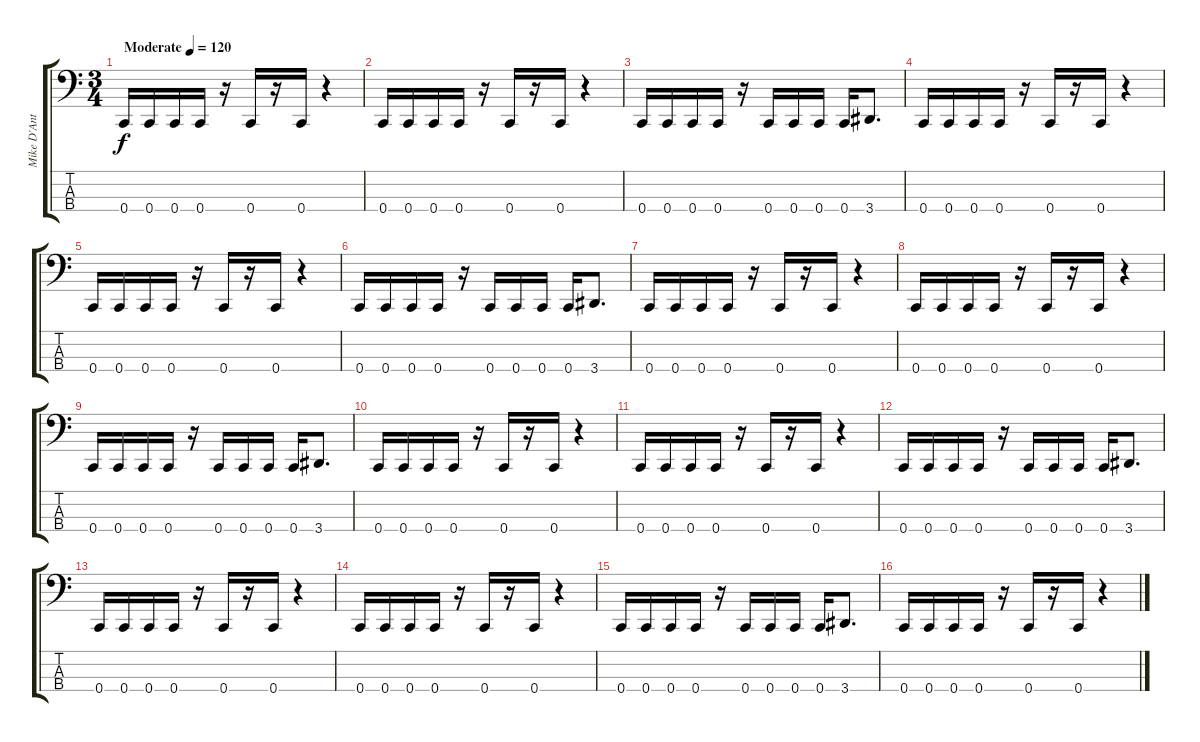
\track ("Mike D'Antonio" "Mike D'Ant") {instrument electricbasspick}
\staff {score tabs}
\tuning (F2 C2 G1 C1) {hide}
\ts (3 4)
\tempo (120 "Moderate")
\clef f4
\ks c
0.4.16{dy f instrument electricbasspick} 0.4.16 0.4.16 0.4.16 r.16 0.4.16 r.16 0.4.16 r.4 |
0.4.16 0.4.16 0.4.16 0.4.16 r.16 0.4.16 r.16 0.4.16 r.4 |
0.4.16 0.4.16 0.4.16 0.4.16 r.16 0.4.16 0.4.16 0.4.16 0.4.16 3.4.8{d} |
0.4.16 0.4.16 0.4.16 0.4.16 r.16 0.4.16 r.16 0.4.16 r.4 |
0.4.16 0.4.16 0.4.16 0.4.16 r.16 0.4.16 r.16 0.4.16 r.4 |
0.4.16 0.4.16 0.4.16 0.4.16 r.16 0.4.16 0.4.16 0.4.16 0.4.16 3.4.8{d} |
0.4.16 0.4.16 0.4.16 0.4.16 r.16 0.4.16 r.16 0.4.16 r.4 |
0.4.16 0.4.16 0.4.16 0.4.16 r.16 0.4.16 r.16 0.4.16 r.4 |
0.4.16 0.4.16 0.4.16 0.4.16 r.16 0.4.16 0.4.16 0.4.16 0.4.16 3.4.8{d} |
0.4.16 0.4.16 0.4.16 0.4.16 r.16 0.4.16 r.16 0.4.16 r.4 |
0.4.16 0.4.16 0.4.16 0.4.16 r.16 0.4.16 r.16 0.4.16 r.4 |
0.4.16 0.4.16 0.4.16 0.4.16 r.16 0.4.16 0.4.16 0.4.16 0.4.16 3.4.8{d} |
0.4.16 0.4.16 0.4.16 0.4.16 r.16 0.4.16 r.16 0.4.16 r.4 |
0.4.16 0.4.16 0.4.16 0.4.16 r.16 0.4.16 r.16 0.4.16 r.4 |
0.4.16 0.4.16 0.4.16 0.4.16 r.16 0.4.16 0.4.16 0.4.16 0.4.16 3.4.8{d} |
0.4.16 0.4.16 0.4.16 0.4.16 r.16 0.4.16 r.16 0.4.16 r.4
